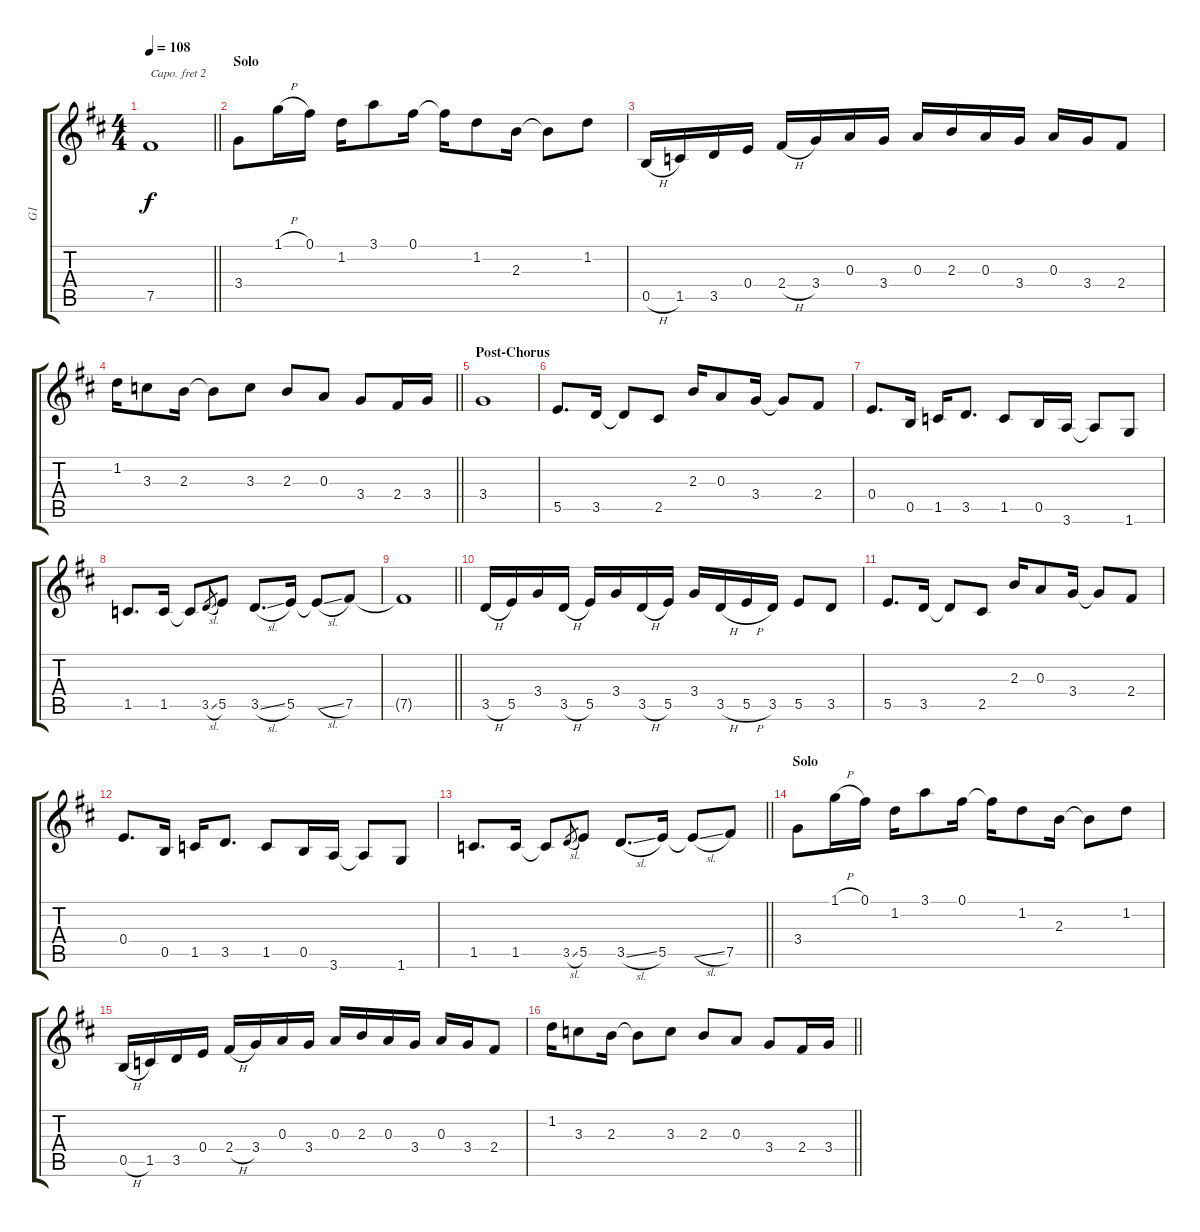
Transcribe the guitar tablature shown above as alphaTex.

\track ("G1" "G1") {instrument electricguitarjazz}
\staff {score tabs}
\capo 2
\tuning (E4 B3 G3 D3 A2 E2) {hide}
\ts (4 4)
\tempo 108
\clef g2
\barLineRight lightlight
\ks d
7.5{t}.1{dy f} |
\section ("" "Solo")
3.4.8 1.1{h}.16 0.1.16 1.2.16 3.1.8 0.1.16 0.1{t}.16 1.2.8 2.3.16 2.3{t}.8 1.2.8 |
0.5{h}.16 1.5.16 3.5.16 0.4.16 2.4{h}.16 3.4.16 0.3.16 3.4.16 0.3.16 2.3.16 0.3.16 3.4.16 0.3.16 3.4.16 2.4.8 |
\barLineRight lightlight
1.2.16 3.3.8 2.3.16 2.3{t}.8 3.3.8 2.3.8 0.3.8 3.4.8 2.4.16 3.4.16 |
\section ("" "Post-Chorus")
3.4.1 |
5.5.8{d} 3.5.16 3.5{t}.8 2.5.8 2.3.16 0.3.8 3.4.16 3.4{t}.8 2.4.8 |
0.4.8{d} 0.5.16 1.5.16 3.5.8{d} 1.5.8 0.5.16 3.6.16 3.6{t}.8 1.6.8 |
1.5.8{d} 1.5.16 1.5{t}.8 3.5{sl}.8{gr} 5.5.8 3.5{sl}.8{d} 5.5.16 5.5{sl t}.8 7.5.8 |
\barLineRight lightlight
7.5{t}.1 |
3.5{h}.16 5.5.16 3.4.16 3.5{h}.16 5.5.16 3.4.16 3.5{h}.16 5.5.16 3.4.16 3.5{h}.16 5.5{h}.16 3.5.16 5.5.8 3.5.8 |
5.5.8{d} 3.5.16 3.5{t}.8 2.5.8 2.3.16 0.3.8 3.4.16 3.4{t}.8 2.4.8 |
0.4.8{d} 0.5.16 1.5.16 3.5.8{d} 1.5.8 0.5.16 3.6.16 3.6{t}.8 1.6.8 |
\barLineRight lightlight
1.5.8{d} 1.5.16 1.5{t}.8 3.5{sl}.8{gr} 5.5.8 3.5{sl}.8{d} 5.5.16 5.5{sl t}.8 7.5.8 |
\section ("" "Solo")
3.4.8 1.1{h}.16 0.1.16 1.2.16 3.1.8 0.1.16 0.1{t}.16 1.2.8 2.3.16 2.3{t}.8 1.2.8 |
0.5{h}.16 1.5.16 3.5.16 0.4.16 2.4{h}.16 3.4.16 0.3.16 3.4.16 0.3.16 2.3.16 0.3.16 3.4.16 0.3.16 3.4.16 2.4.8 |
\barLineRight lightlight
1.2.16 3.3.8 2.3.16 2.3{t}.8 3.3.8 2.3.8 0.3.8 3.4.8 2.4.16 3.4.16
